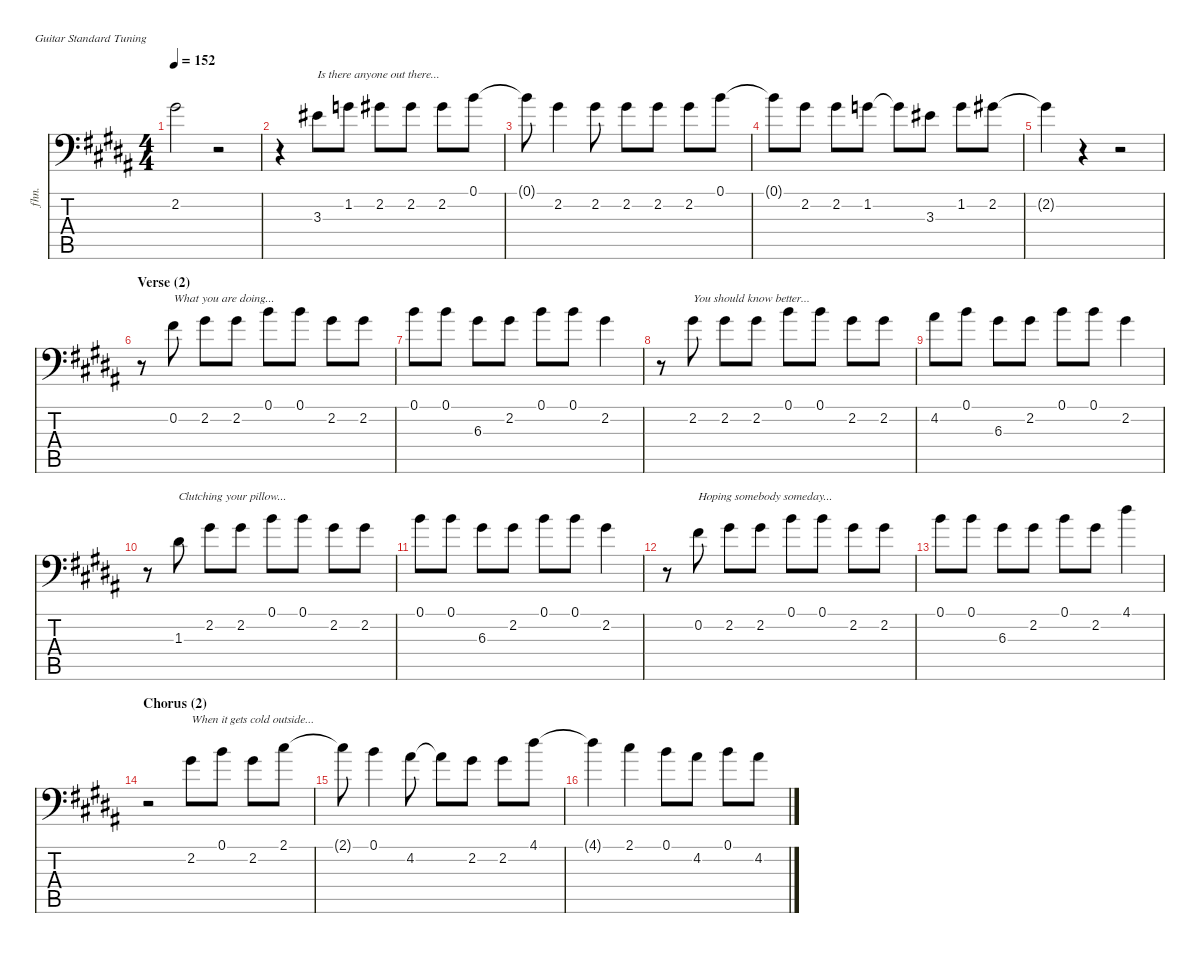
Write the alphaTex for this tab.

\defaultSystemsLayout 4
\hideDynamics
\bracketExtendMode nobrackets
\otherSystemsTrackNameOrientation horizontal
\track ("Vocals (Lead)" "fhn.") {instrument frenchhorn}
\staff {score tabs}
\tuning (E4 B3 G3 D3 A2 E2)
\displaytranspose 7
\ts (4 4)
\tempo 152
\clef f4
\ks g#minor
2.2{t acc #}.2{dy f} r.2 |
r.4 3.3{acc #}.8{txt "Is there anyone out there..."} 1.2{acc forcenatural}.8 2.2{acc #}.8 2.2{acc #}.8 2.2{acc #}.8 0.1{acc forcenatural}.8 |
0.1{t acc forcenatural}.8 2.2{acc #}.4 2.2{acc #}.8 2.2{acc #}.8 2.2{acc #}.8 2.2{acc #}.8 0.1{acc forcenatural}.8 |
0.1{t acc forcenatural}.8 2.2{acc #}.8 2.2{acc #}.8 1.2{acc forcenatural}.8 1.2{t acc forcenatural}.8 3.3{acc #}.8 1.2{acc forcenatural}.8 2.2{acc #}.8 |
2.2{t acc #}.4 r.4 r.2 |
\section ("" "Verse (2)")
r.8 0.2{acc #}.8{txt "What you are doing..."} 2.2{acc #}.8 2.2{acc #}.8 0.1{acc forcenatural}.8 0.1{acc forcenatural}.8 2.2{acc #}.8 2.2{acc #}.8 |
0.1{acc forcenatural}.8 0.1{acc forcenatural}.8 6.3{acc #}.8 2.2{acc #}.8 0.1{acc forcenatural}.8 0.1{acc forcenatural}.8 2.2{acc #}.4 |
r.8 2.2{acc #}.8{txt "You should know better..."} 2.2{acc #}.8 2.2{acc #}.8 0.1{acc forcenatural}.8 0.1{acc forcenatural}.8 2.2{acc #}.8 2.2{acc #}.8 |
4.2{acc #}.8 0.1{acc forcenatural}.8 6.3{acc #}.8 2.2{acc #}.8 0.1{acc forcenatural}.8 0.1{acc forcenatural}.8 2.2{acc #}.4 |
r.8 1.3{acc #}.8{txt "Clutching your pillow..."} 2.2{acc #}.8 2.2{acc #}.8 0.1{acc forcenatural}.8 0.1{acc forcenatural}.8 2.2{acc #}.8 2.2{acc #}.8 |
0.1{acc forcenatural}.8 0.1{acc forcenatural}.8 6.3{acc #}.8 2.2{acc #}.8 0.1{acc forcenatural}.8 0.1{acc forcenatural}.8 2.2{acc #}.4 |
r.8 0.2{acc #}.8{txt "Hoping somebody someday..."} 2.2{acc #}.8 2.2{acc #}.8 0.1{acc forcenatural}.8 0.1{acc forcenatural}.8 2.2{acc #}.8 2.2{acc #}.8 |
0.1{acc forcenatural}.8 0.1{acc forcenatural}.8 6.3{acc #}.8 2.2{acc #}.8 0.1{acc forcenatural}.8 2.2{acc #}.8 4.1{acc #}.4 |
\section ("" "Chorus (2)")
r.2 2.2{acc #}.8{txt "When it gets cold outside..."} 0.1{acc forcenatural}.8 2.2{acc #}.8 2.1{acc #}.8 |
2.1{t acc #}.8 0.1{acc forcenatural}.4 4.2{acc #}.8 4.2{t acc #}.8 2.2{acc #}.8 2.2{acc #}.8 4.1{acc #}.8 |
4.1{t acc #}.4 2.1{acc #}.4 0.1{acc forcenatural}.8 4.2{acc #}.8 0.1{acc forcenatural}.8 4.2{acc #}.8
